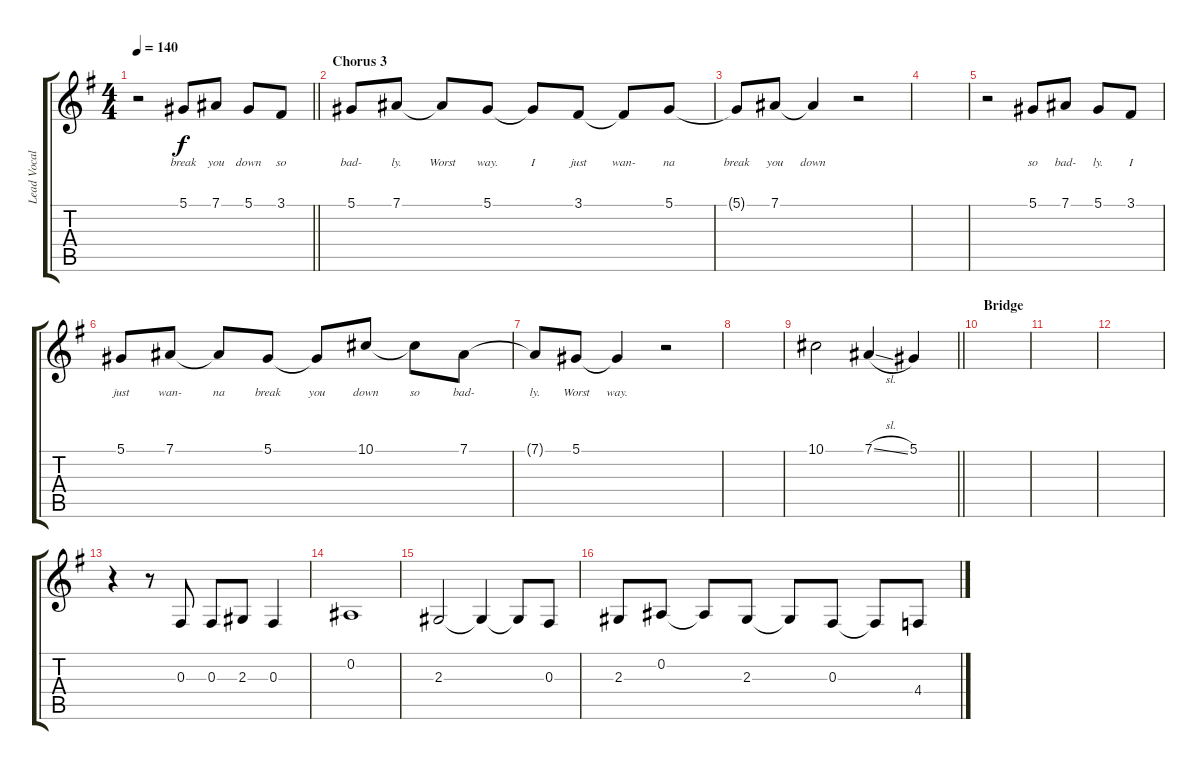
\track ("Lead Vocals - Adam Lazzara" "Lead Vocal") {instrument altosax}
\staff {score tabs}
\tuning (Eb4 Bb3 Gb3 Db3 Ab2 Eb2) {hide}
\ts (4 4)
\tempo 140
\clef g2
\barLineRight lightlight
\ks g
r.2{dy f} 5.1.8{lyrics (0 "break") lyrics (1 "") lyrics (2 "") lyrics (3 "") lyrics (4 "")} 7.1.8{lyrics (0 "you") lyrics (1 "") lyrics (2 "") lyrics (3 "") lyrics (4 "")} 5.1.8{lyrics (0 "down") lyrics (1 "") lyrics (2 "") lyrics (3 "") lyrics (4 "")} 3.1.8{lyrics (0 "so") lyrics (1 "") lyrics (2 "") lyrics (3 "") lyrics (4 "")} |
\section ("" "Chorus 3")
5.1.8{lyrics (0 "bad-") lyrics (1 "") lyrics (2 "") lyrics (3 "") lyrics (4 "")} 7.1.8{lyrics (0 "ly.") lyrics (1 "") lyrics (2 "") lyrics (3 "") lyrics (4 "")} 7.1{t}.8{lyrics (0 "Worst") lyrics (1 "") lyrics (2 "") lyrics (3 "") lyrics (4 "")} 5.1.8{lyrics (0 "way.") lyrics (1 "") lyrics (2 "") lyrics (3 "") lyrics (4 "")} 5.1{t}.8{lyrics (0 "I") lyrics (1 "") lyrics (2 "") lyrics (3 "") lyrics (4 "")} 3.1.8{lyrics (0 "just") lyrics (1 "") lyrics (2 "") lyrics (3 "") lyrics (4 "")} 3.1{t}.8{lyrics (0 "wan-") lyrics (1 "") lyrics (2 "") lyrics (3 "") lyrics (4 "")} 5.1.8{lyrics (0 "na") lyrics (1 "") lyrics (2 "") lyrics (3 "") lyrics (4 "")} |
5.1{t}.8{lyrics (0 "break") lyrics (1 "") lyrics (2 "") lyrics (3 "") lyrics (4 "")} 7.1.8{lyrics (0 "you") lyrics (1 "") lyrics (2 "") lyrics (3 "") lyrics (4 "")} 7.1{t}.4{lyrics (0 "down") lyrics (1 "") lyrics (2 "") lyrics (3 "") lyrics (4 "")} r.2 |
|
r.2 5.1.8{lyrics (0 "so") lyrics (1 "") lyrics (2 "") lyrics (3 "") lyrics (4 "")} 7.1.8{lyrics (0 "bad-") lyrics (1 "") lyrics (2 "") lyrics (3 "") lyrics (4 "")} 5.1.8{lyrics (0 "ly.") lyrics (1 "") lyrics (2 "") lyrics (3 "") lyrics (4 "")} 3.1.8{lyrics (0 "I") lyrics (1 "") lyrics (2 "") lyrics (3 "") lyrics (4 "")} |
5.1.8{lyrics (0 "just") lyrics (1 "") lyrics (2 "") lyrics (3 "") lyrics (4 "")} 7.1.8{lyrics (0 "wan-") lyrics (1 "") lyrics (2 "") lyrics (3 "") lyrics (4 "")} 7.1{t}.8{lyrics (0 "na") lyrics (1 "") lyrics (2 "") lyrics (3 "") lyrics (4 "")} 5.1.8{lyrics (0 "break") lyrics (1 "") lyrics (2 "") lyrics (3 "") lyrics (4 "")} 5.1{t}.8{lyrics (0 "you") lyrics (1 "") lyrics (2 "") lyrics (3 "") lyrics (4 "")} 10.1.8{lyrics (0 "down") lyrics (1 "") lyrics (2 "") lyrics (3 "") lyrics (4 "")} 10.1{t}.8{lyrics (0 "so") lyrics (1 "") lyrics (2 "") lyrics (3 "") lyrics (4 "")} 7.1.8{lyrics (0 "bad-") lyrics (1 "") lyrics (2 "") lyrics (3 "") lyrics (4 "")} |
7.1{t}.8{lyrics (0 "ly.") lyrics (1 "") lyrics (2 "") lyrics (3 "") lyrics (4 "")} 5.1.8{lyrics (0 "Worst") lyrics (1 "") lyrics (2 "") lyrics (3 "") lyrics (4 "")} 5.1{t}.4{lyrics (0 "way.") lyrics (1 "") lyrics (2 "") lyrics (3 "") lyrics (4 "")} r.2 |
|
\barLineRight lightlight
10.1.2 7.1{sl}.4 5.1.4 |
\section ("" "Bridge")
|
|
|
r.4 r.8 0.3.8 0.3.8 2.3.8 0.3.4 |
0.2.1 |
2.3.2 2.3{t}.4 2.3{t}.8 0.3.8 |
2.3.8 0.2.8 0.2{t}.8 2.3.8 2.3{t}.8 0.3.8 0.3{t}.8 4.4.8
